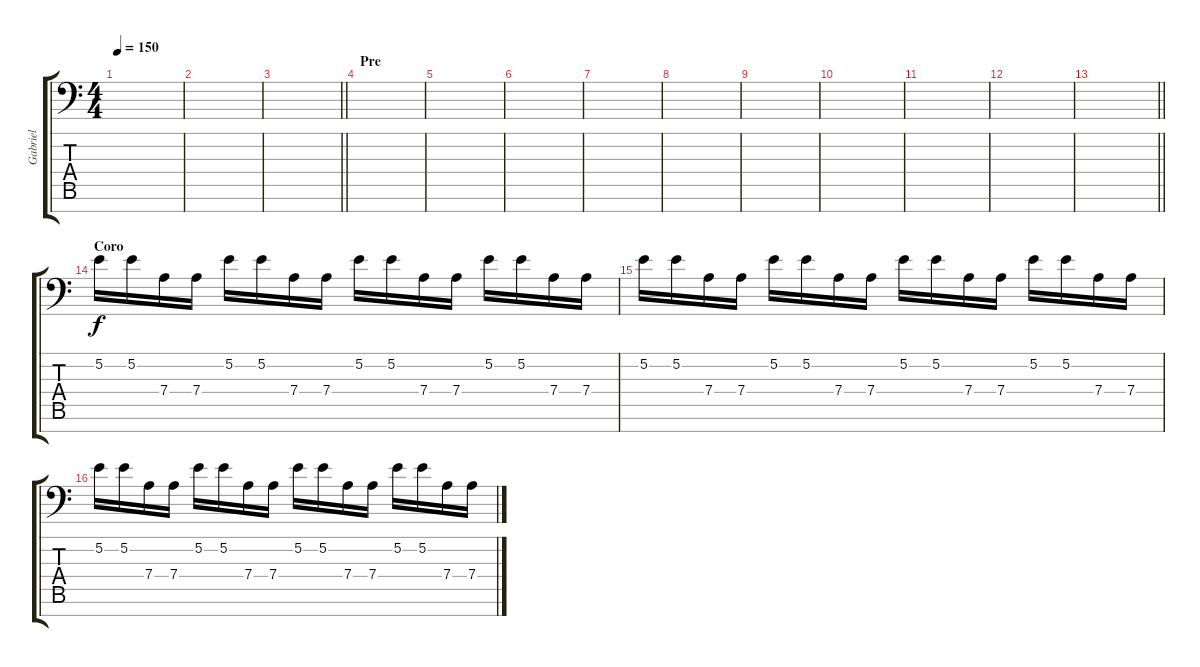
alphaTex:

\track ("Gabriel" "Gabriel") {instrument pad3polysynth}
\staff {score tabs}
\tuning (E4 B3 G3 D3 A2 E2 C-1) {hide}
\ts (4 4)
\tempo 150
\clef f4
\ks c
|
|
\barLineRight lightlight
|
\section ("" "Pre")
|
|
|
|
|
|
|
|
|
\barLineRight lightlight
|
\section ("" "Coro")
5.2.16{dy f} 5.2.16 7.4.16 7.4.16 5.2.16 5.2.16 7.4.16 7.4.16 5.2.16 5.2.16 7.4.16 7.4.16 5.2.16 5.2.16 7.4.16 7.4.16 |
5.2.16 5.2.16 7.4.16 7.4.16 5.2.16 5.2.16 7.4.16 7.4.16 5.2.16 5.2.16 7.4.16 7.4.16 5.2.16 5.2.16 7.4.16 7.4.16 |
5.2.16 5.2.16 7.4.16 7.4.16 5.2.16 5.2.16 7.4.16 7.4.16 5.2.16 5.2.16 7.4.16 7.4.16 5.2.16 5.2.16 7.4.16 7.4.16
